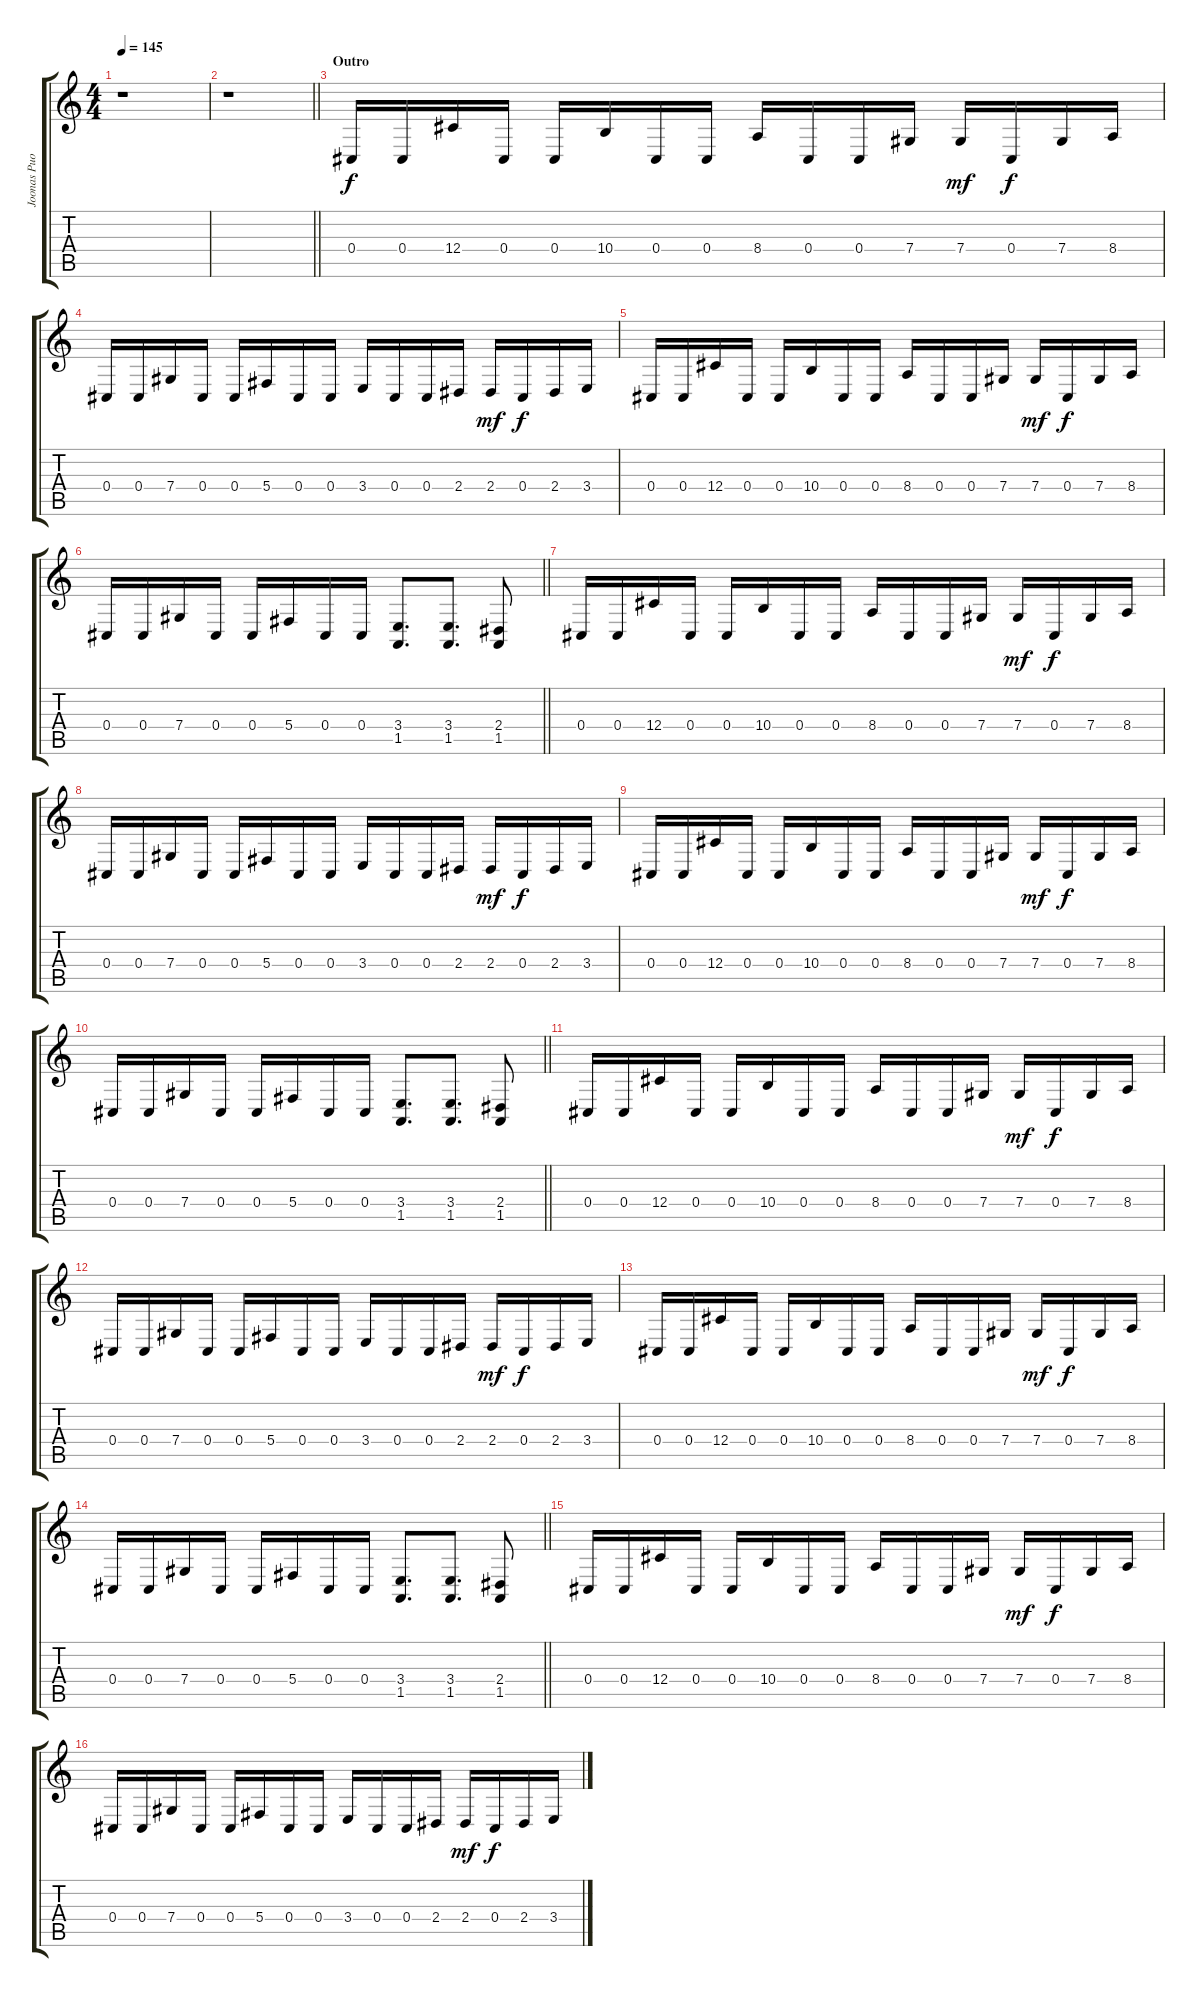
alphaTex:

\track ("Joonas Puolakka 1" "Joonas Puo") {instrument harpsichord}
\staff {score tabs}
\tuning (Eb4 Bb3 Gb3 Db3 Ab2 Eb2) {hide}
\ts (4 4)
\tempo 145
\clef g2
\ks c
r.1{dy f} |
\barLineRight lightlight
r.1 |
\section ("" "Outro")
0.4.16 0.4.16 12.4.16 0.4.16 0.4.16 10.4.16 0.4.16 0.4.16 8.4.16 0.4.16 0.4.16 7.4.16 7.4.16{dy mf} 0.4.16{dy f} 7.4.16 8.4.16 |
0.4.16 0.4.16 7.4.16 0.4.16 0.4.16 5.4.16 0.4.16 0.4.16 3.4.16 0.4.16 0.4.16 2.4.16 2.4.16{dy mf} 0.4.16{dy f} 2.4.16 3.4.16 |
0.4.16 0.4.16 12.4.16 0.4.16 0.4.16 10.4.16 0.4.16 0.4.16 8.4.16 0.4.16 0.4.16 7.4.16 7.4.16{dy mf} 0.4.16{dy f} 7.4.16 8.4.16 |
\barLineRight lightlight
0.4.16 0.4.16 7.4.16 0.4.16 0.4.16 5.4.16 0.4.16 0.4.16 (3.4 1.5).8{d} (3.4 1.5).8{d} (2.4 1.5).8 |
0.4.16 0.4.16 12.4.16 0.4.16 0.4.16 10.4.16 0.4.16 0.4.16 8.4.16 0.4.16 0.4.16 7.4.16 7.4.16{dy mf} 0.4.16{dy f} 7.4.16 8.4.16 |
0.4.16 0.4.16 7.4.16 0.4.16 0.4.16 5.4.16 0.4.16 0.4.16 3.4.16 0.4.16 0.4.16 2.4.16 2.4.16{dy mf} 0.4.16{dy f} 2.4.16 3.4.16 |
0.4.16 0.4.16 12.4.16 0.4.16 0.4.16 10.4.16 0.4.16 0.4.16 8.4.16 0.4.16 0.4.16 7.4.16 7.4.16{dy mf} 0.4.16{dy f} 7.4.16 8.4.16 |
\barLineRight lightlight
0.4.16 0.4.16 7.4.16 0.4.16 0.4.16 5.4.16 0.4.16 0.4.16 (3.4 1.5).8{d} (3.4 1.5).8{d} (2.4 1.5).8 |
0.4.16 0.4.16 12.4.16 0.4.16 0.4.16 10.4.16 0.4.16 0.4.16 8.4.16 0.4.16 0.4.16 7.4.16 7.4.16{dy mf} 0.4.16{dy f} 7.4.16 8.4.16 |
0.4.16 0.4.16 7.4.16 0.4.16 0.4.16 5.4.16 0.4.16 0.4.16 3.4.16 0.4.16 0.4.16 2.4.16 2.4.16{dy mf} 0.4.16{dy f} 2.4.16 3.4.16 |
0.4.16 0.4.16 12.4.16 0.4.16 0.4.16 10.4.16 0.4.16 0.4.16 8.4.16 0.4.16 0.4.16 7.4.16 7.4.16{dy mf} 0.4.16{dy f} 7.4.16 8.4.16 |
\barLineRight lightlight
0.4.16 0.4.16 7.4.16 0.4.16 0.4.16 5.4.16 0.4.16 0.4.16 (3.4 1.5).8{d} (3.4 1.5).8{d} (2.4 1.5).8 |
0.4.16 0.4.16 12.4.16 0.4.16 0.4.16 10.4.16 0.4.16 0.4.16 8.4.16 0.4.16 0.4.16 7.4.16 7.4.16{dy mf} 0.4.16{dy f} 7.4.16 8.4.16 |
0.4.16 0.4.16 7.4.16 0.4.16 0.4.16 5.4.16 0.4.16 0.4.16 3.4.16 0.4.16 0.4.16 2.4.16 2.4.16{dy mf} 0.4.16{dy f} 2.4.16 3.4.16
